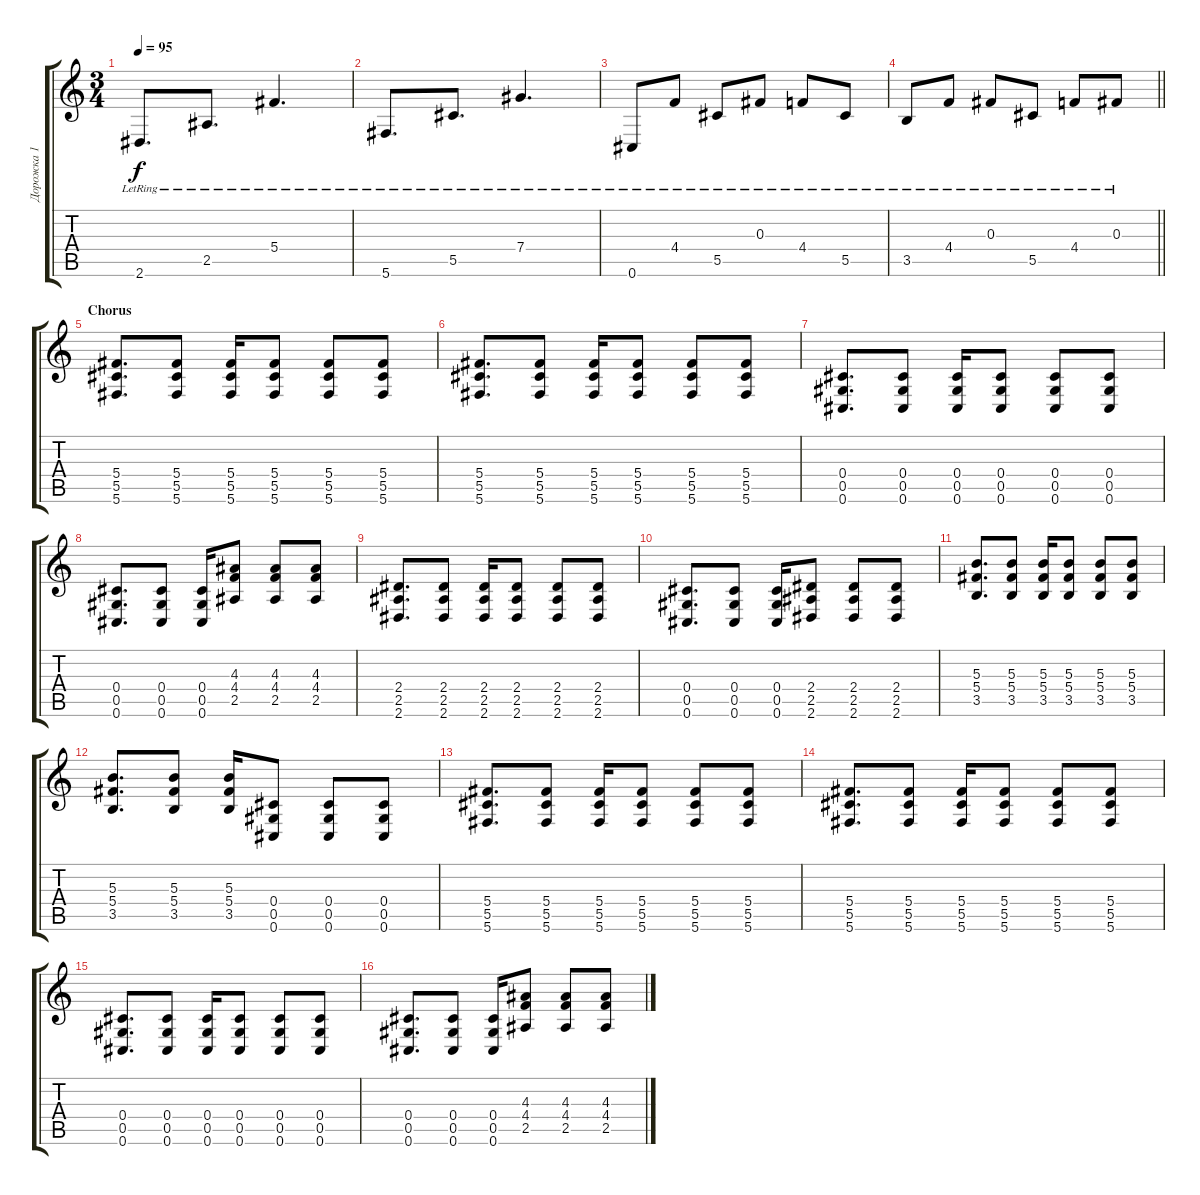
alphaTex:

\track ("Дорожка 1" "Дорожка 1") {instrument acousticguitarsteel}
\staff {score tabs}
\tuning (Eb4 Bb3 Gb3 Db3 Ab2 Db2) {hide}
\ts (3 4)
\tempo 95
\clef g2
\ks c
2.6{lr}.8{d dy f} 2.5{lr}.8{d} 5.4{lr}.4{d} |
5.6{lr}.8{d} 5.5{lr}.8{d} 7.4{lr}.4{d} |
0.6{lr}.8 4.4{lr}.8 5.5{lr}.8 0.3{lr}.8 4.4{lr}.8 5.5{lr}.8 |
\barLineRight lightlight
3.5{lr}.8 4.4{lr}.8 0.3{lr}.8 5.5{lr}.8 4.4{lr}.8 0.3{lr}.8 |
\section ("" "Chorus")
(5.4 5.5 5.6).8{d instrument distortionguitar} (5.4 5.5 5.6).8 (5.4 5.5 5.6).16 (5.4 5.5 5.6).8 (5.4 5.5 5.6).8 (5.4 5.5 5.6).8 |
(5.4 5.5 5.6).8{d} (5.4 5.5 5.6).8 (5.4 5.5 5.6).16 (5.4 5.5 5.6).8 (5.4 5.5 5.6).8 (5.4 5.5 5.6).8 |
(0.4 0.5 0.6).8{d} (0.4 0.5 0.6).8 (0.4 0.5 0.6).16 (0.4 0.5 0.6).8 (0.4 0.5 0.6).8 (0.4 0.5 0.6).8 |
(0.4 0.5 0.6).8{d} (0.4 0.5 0.6).8 (0.4 0.5 0.6).16 (4.3 4.4 2.5).8 (4.3 4.4 2.5).8 (4.3 4.4 2.5).8 |
(2.4 2.5 2.6).8{d} (2.4 2.5 2.6).8 (2.4 2.5 2.6).16 (2.4 2.5 2.6).8 (2.4 2.5 2.6).8 (2.4 2.5 2.6).8 |
(0.4 0.5 0.6).8{d} (0.4 0.5 0.6).8 (0.4 0.5 0.6).16 (2.4 2.5 2.6).8 (2.4 2.5 2.6).8 (2.4 2.5 2.6).8 |
(5.3 5.4 3.5).8{d} (5.3 5.4 3.5).8 (5.3 5.4 3.5).16 (5.3 5.4 3.5).8 (5.3 5.4 3.5).8 (5.3 5.4 3.5).8 |
(5.3 5.4 3.5).8{d} (5.3 5.4 3.5).8 (5.3 5.4 3.5).16 (0.4 0.5 0.6).8 (0.4 0.5 0.6).8 (0.4 0.5 0.6).8 |
(5.4 5.5 5.6).8{d} (5.4 5.5 5.6).8 (5.4 5.5 5.6).16 (5.4 5.5 5.6).8 (5.4 5.5 5.6).8 (5.4 5.5 5.6).8 |
(5.4 5.5 5.6).8{d} (5.4 5.5 5.6).8 (5.4 5.5 5.6).16 (5.4 5.5 5.6).8 (5.4 5.5 5.6).8 (5.4 5.5 5.6).8 |
(0.4 0.5 0.6).8{d} (0.4 0.5 0.6).8 (0.4 0.5 0.6).16 (0.4 0.5 0.6).8 (0.4 0.5 0.6).8 (0.4 0.5 0.6).8 |
(0.4 0.5 0.6).8{d} (0.4 0.5 0.6).8 (0.4 0.5 0.6).16 (4.3 4.4 2.5).8 (4.3 4.4 2.5).8 (4.3 4.4 2.5).8
